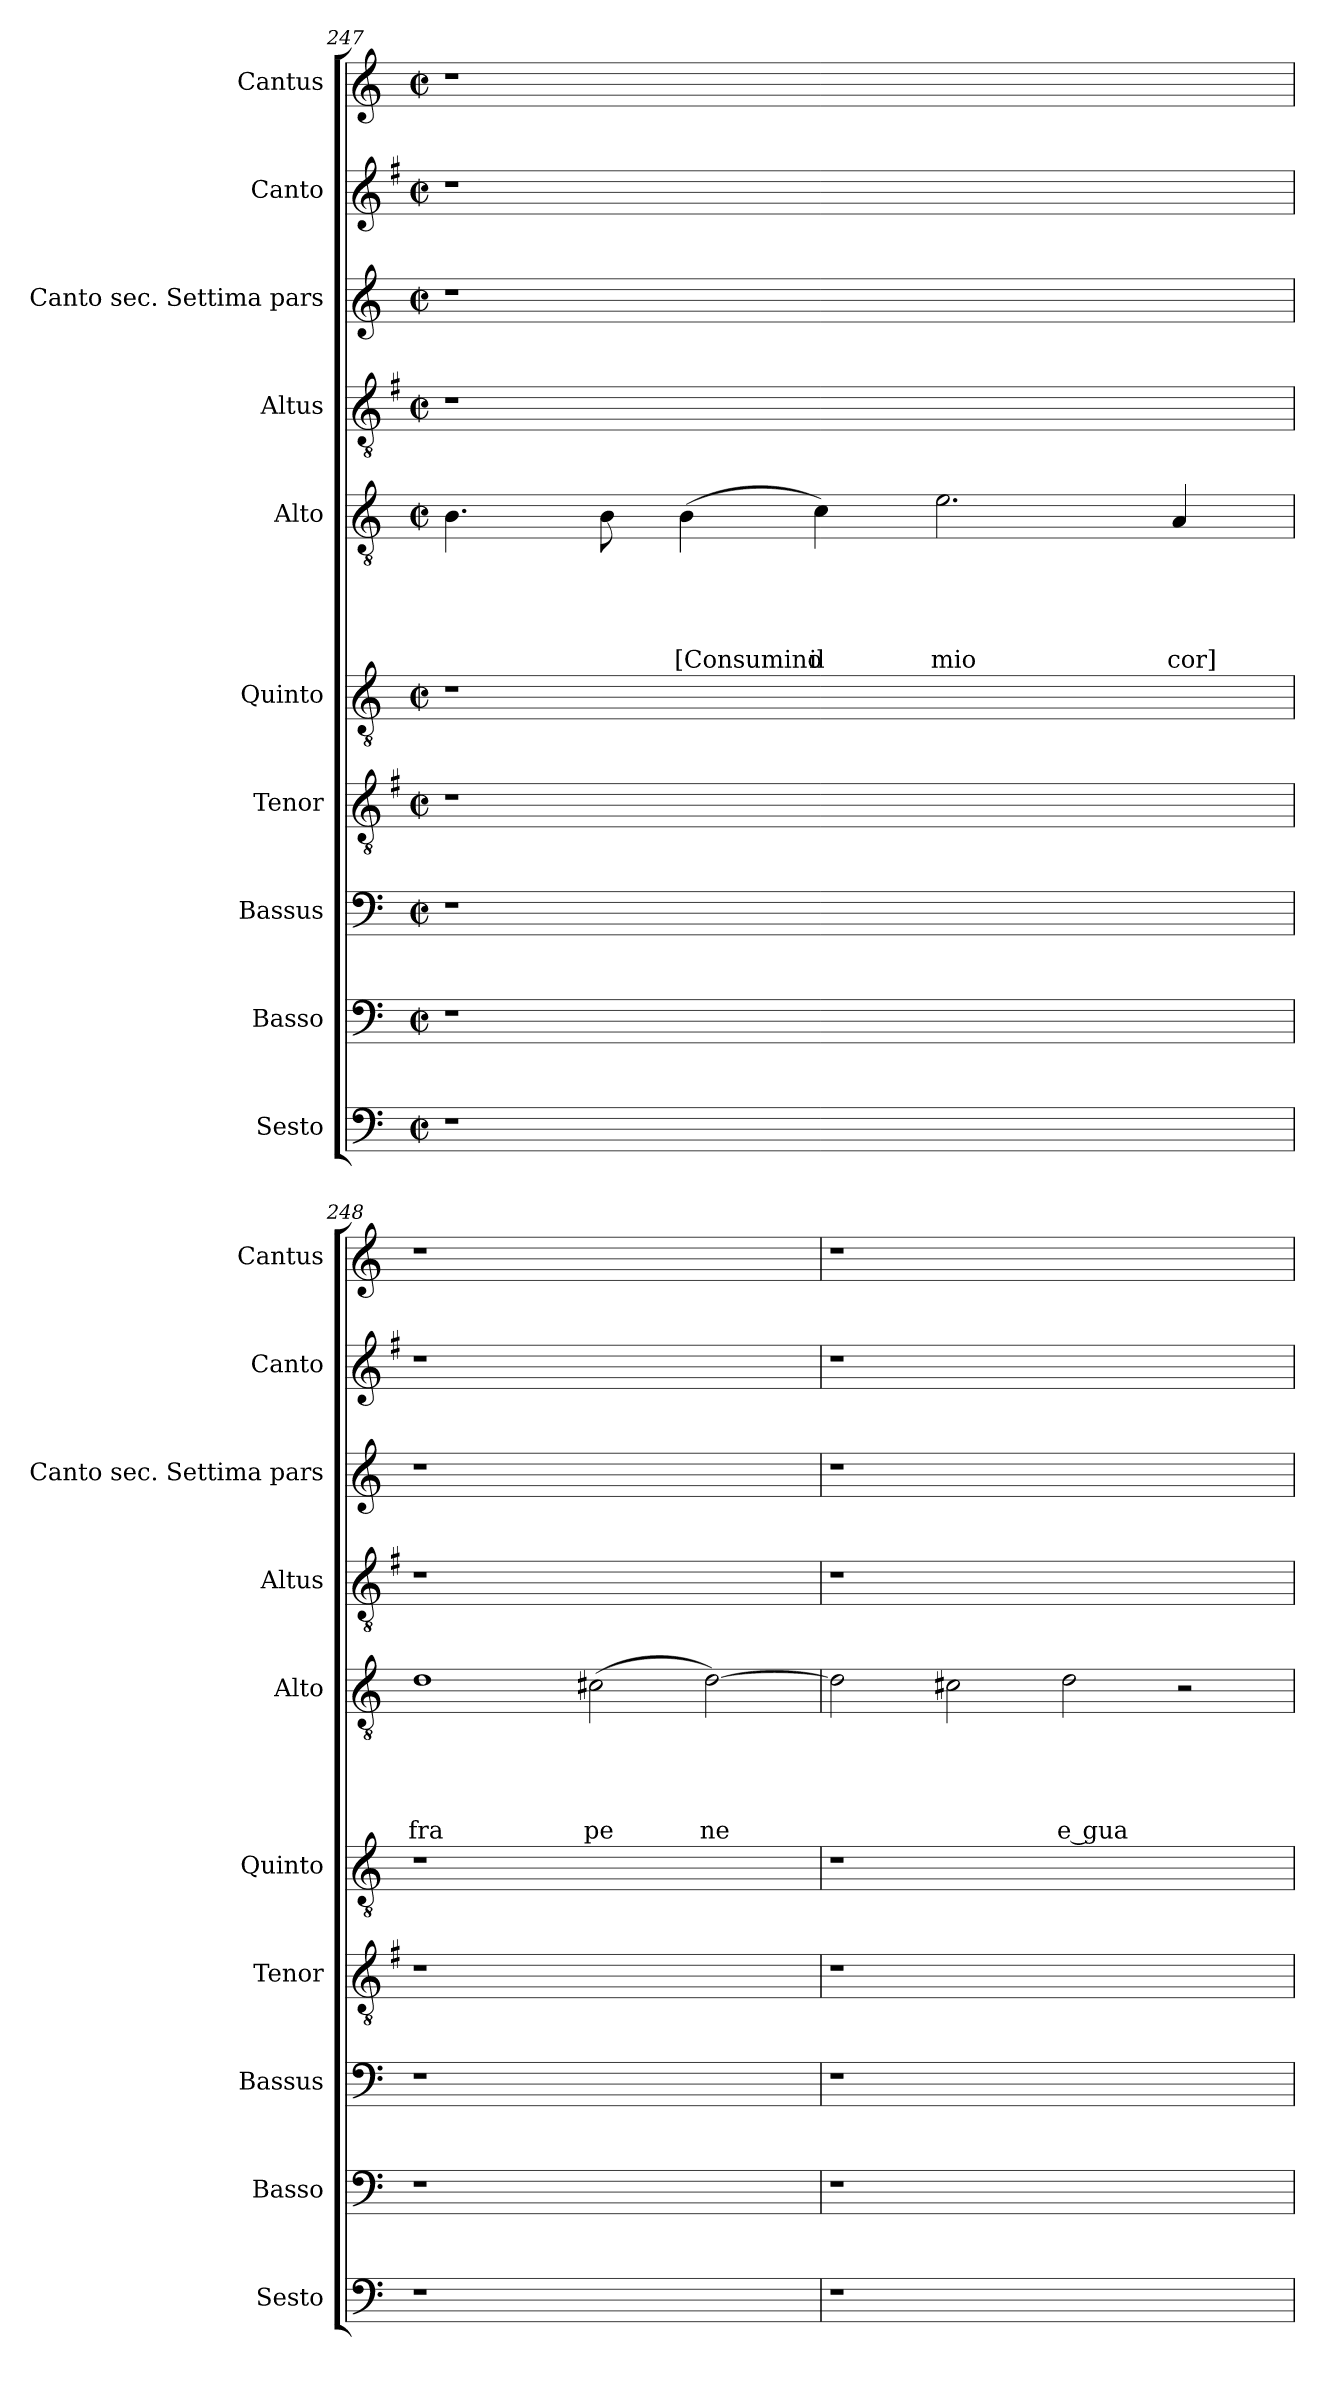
**kern	**kern	**kern	**kern	**kern	**kern	**text	**text	**text	**text	**text	**kern	**kern	**kern	**kern
*part10	*part9	*part8	*part7	*part6	*part5	*part5	*part5	*part5	*part5	*part5	*part4	*part3	*part2	*part1
*staff10	*staff9	*staff8	*staff7	*staff6	*staff5	*staff5	*staff5	*staff5	*staff5	*staff5	*staff4	*staff3	*staff2	*staff1
*I"Sesto	*I"Basso	*I"Bassus	*I"Tenor	*I"Quinto	*I"Alto	*	*	*	*	*	*I"Altus	*I"Canto sec. Settima pars	*I"Canto	*I"Cantus
*I'Sesto	*I'Basso	*I'Bassus	*I'Tenor	*I'Quinto	*I'Alto	*	*	*	*	*	*I'Altus	*I'Canto sec. Settima pars	*I'Canto	*I'Cantus
*clefF4	*clefF4	*clefF4	*clefGv2	*clefGv2	*clefGv2	*	*	*	*	*	*clefGv2	*clefG2	*clefG2	*clefG2
*k[]	*k[]	*k[]	*k[f#]	*k[]	*k[]	*	*	*	*	*	*k[f#]	*k[]	*k[f#]	*k[]
*C:	*C:	*C:	*G:	*C:	*C:	*	*	*	*	*	*G:	*C:	*G:	*C:
*M2/2	*M2/2	*M2/2	*M2/2	*M2/2	*M2/2	*	*	*	*	*	*M2/2	*M2/2	*M2/2	*M2/2
*met(c|)	*met(c|)	*met(c|)	*met(c|)	*met(c|)	*met(c|)	*	*	*	*	*	*met(c|)	*met(c|)	*met(c|)	*met(c|)
=247	=247	=247	=247	=247	=247	=247	=247	=247	=247	=247	=247	=247	=247	=247
1r	1r	1r	1r	1r	4.B\	.	.	.	.	.	1r	1r	1r	1r
.	.	.	.	.	8B\	.	.	.	.	.	.	.	.	.
!	!	!	!	!	!	!	!	!	!	!LO:LY:b	!	!	!	!
.	.	.	.	.	(<4B\	.	.	.	.	[Consumino	.	.	.	.
!	!	!	!	!	!	!	!	!	!	!LO:LY:b	!	!	!	!
.	.	.	.	.	4c\)	.	.	.	.	il	.	.	.	.
!	!	!	!	!	!	!	!	!	!	!LO:LY:b	!	!	!	!
1ryy	1ryy	1ryy	1ryy	1ryy	2.e\	.	.	.	.	mio	1ryy	1ryy	1ryy	1ryy
!	!	!	!	!	!	!	!	!	!	!LO:LY:b	!	!	!	!
.	.	.	.	.	4A/	.	.	.	.	cor]	.	.	.	.
=248	=248	=248	=248	=248	=248	=248	=248	=248	=248	=248	=248	=248	=248	=248
!	!	!	!	!	!	!	!	!	!	!LO:LY:b	!	!	!	!
1r	1r	1r	1r	1r	1d	.	.	.	.	fra	1r	1r	1r	1r
!	!	!	!	!	!	!	!	!	!	!LO:LY:b:rj	!	!	!	!
1ryy	1ryy	1ryy	1ryy	1ryy	(<2c#X\	.	.	.	.	pe	1ryy	1ryy	1ryy	1ryy
!	!	!	!	!	!	!	!	!	!	!LO:LY:b:rj	!	!	!	!
.	.	.	.	.	[>2d\)	.	.	.	.	ne	.	.	.	.
=249	=249	=249	=249	=249	=249	=249	=249	=249	=249	=249	=249	=249	=249	=249
1r	1r	1r	1r	1r	2d\]	.	.	.	.	.	1r	1r	1r	1r
.	.	.	.	.	2c#X\	.	.	.	.	.	.	.	.	.
!	!	!	!	!	!	!	!	!	!	!LO:LY:b	!	!	!	!
1ryy	1ryy	1ryy	1ryy	1ryy	2d\	.	.	.	.	e gua	1ryy	1ryy	1ryy	1ryy
.	.	.	.	.	2r	.	.	.	.	.	.	.	.	.
=	=	=	=	=	=	=	=	=	=	=	=	=	=	=
*-	*-	*-	*-	*-	*-	*-	*-	*-	*-	*-	*-	*-	*-	*-
